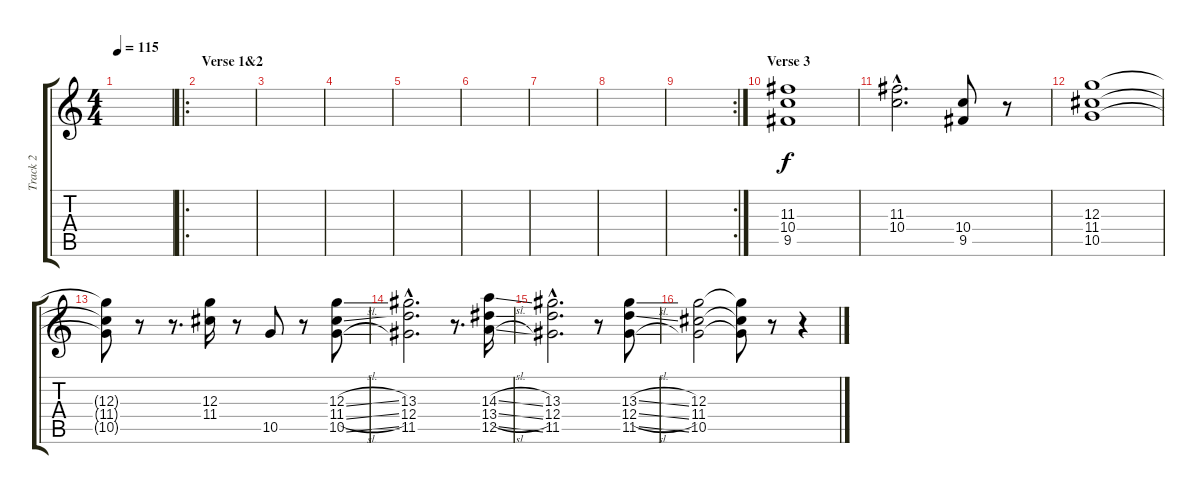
\track ("Track 2" "Track 2") {instrument electricguitarjazz}
\staff {score tabs}
\tuning (E4 B3 G3 D3 A2 E2) {hide}
\ts (4 4)
\tempo 115
\clef g2
\ks c
|
\ro
\section ("" "Verse 1&2")
|
|
|
|
|
|
|
\rc 2
|
\section ("" "Verse 3")
(11.3 10.4 9.5).1 |
(11.3{hac} 10.4{hac}).2{d} (10.4 9.5).8 r.8 |
(12.3 11.4 10.5).1 |
(12.3{t} 11.4{t} 10.5{t}).8 r.8 r.8{d} (12.3 11.4).16 r.8 10.5.8 r.8 (12.3{sl} 11.4{sl} 10.5{sl}).8 |
(13.3{hac} 12.4{hac} 11.5{hac}).2{d} r.8{d} (14.3{sl} 13.4{sl} 12.5{sl}).16 |
(13.3{hac} 12.4{hac} 11.5{hac}).2{d} r.8 (13.3{sl} 12.4{sl} 11.5{sl}).8 |
(12.3 11.4 10.5).2 (12.3{t} 11.4{t} 10.5{t}).8 r.8 r.4
